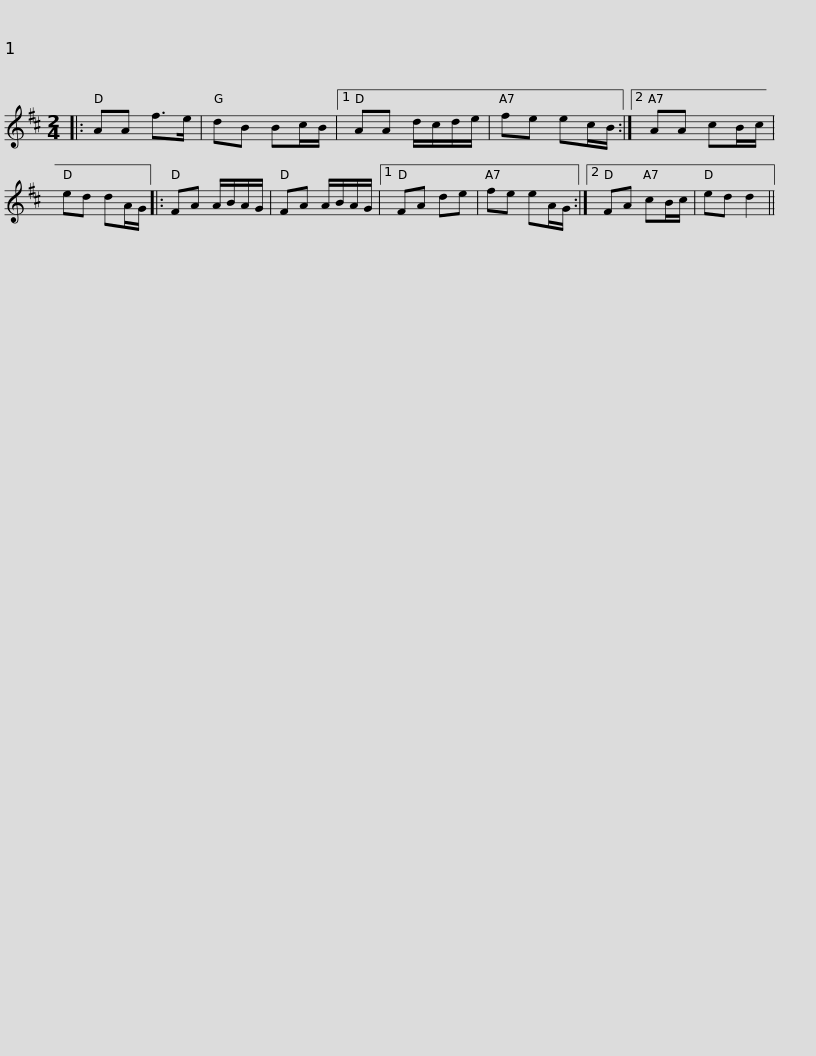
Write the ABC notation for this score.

X:1
L:1/8
M:2/4
I:linebreak $
K:D
V:1 treble
V:1
|: AA f>e | dB Bc/B/ |1 AA d/c/d/e/ | fe ec/B/ :|2 AA cB/c/ | %5
 ed dA/G/ |: FA A/B/A/G/ | FA A/B/A/G/ |1$ FA de | fe eA/G/ :|2 %10
 FA cB/c/ | ed d2 || %12
